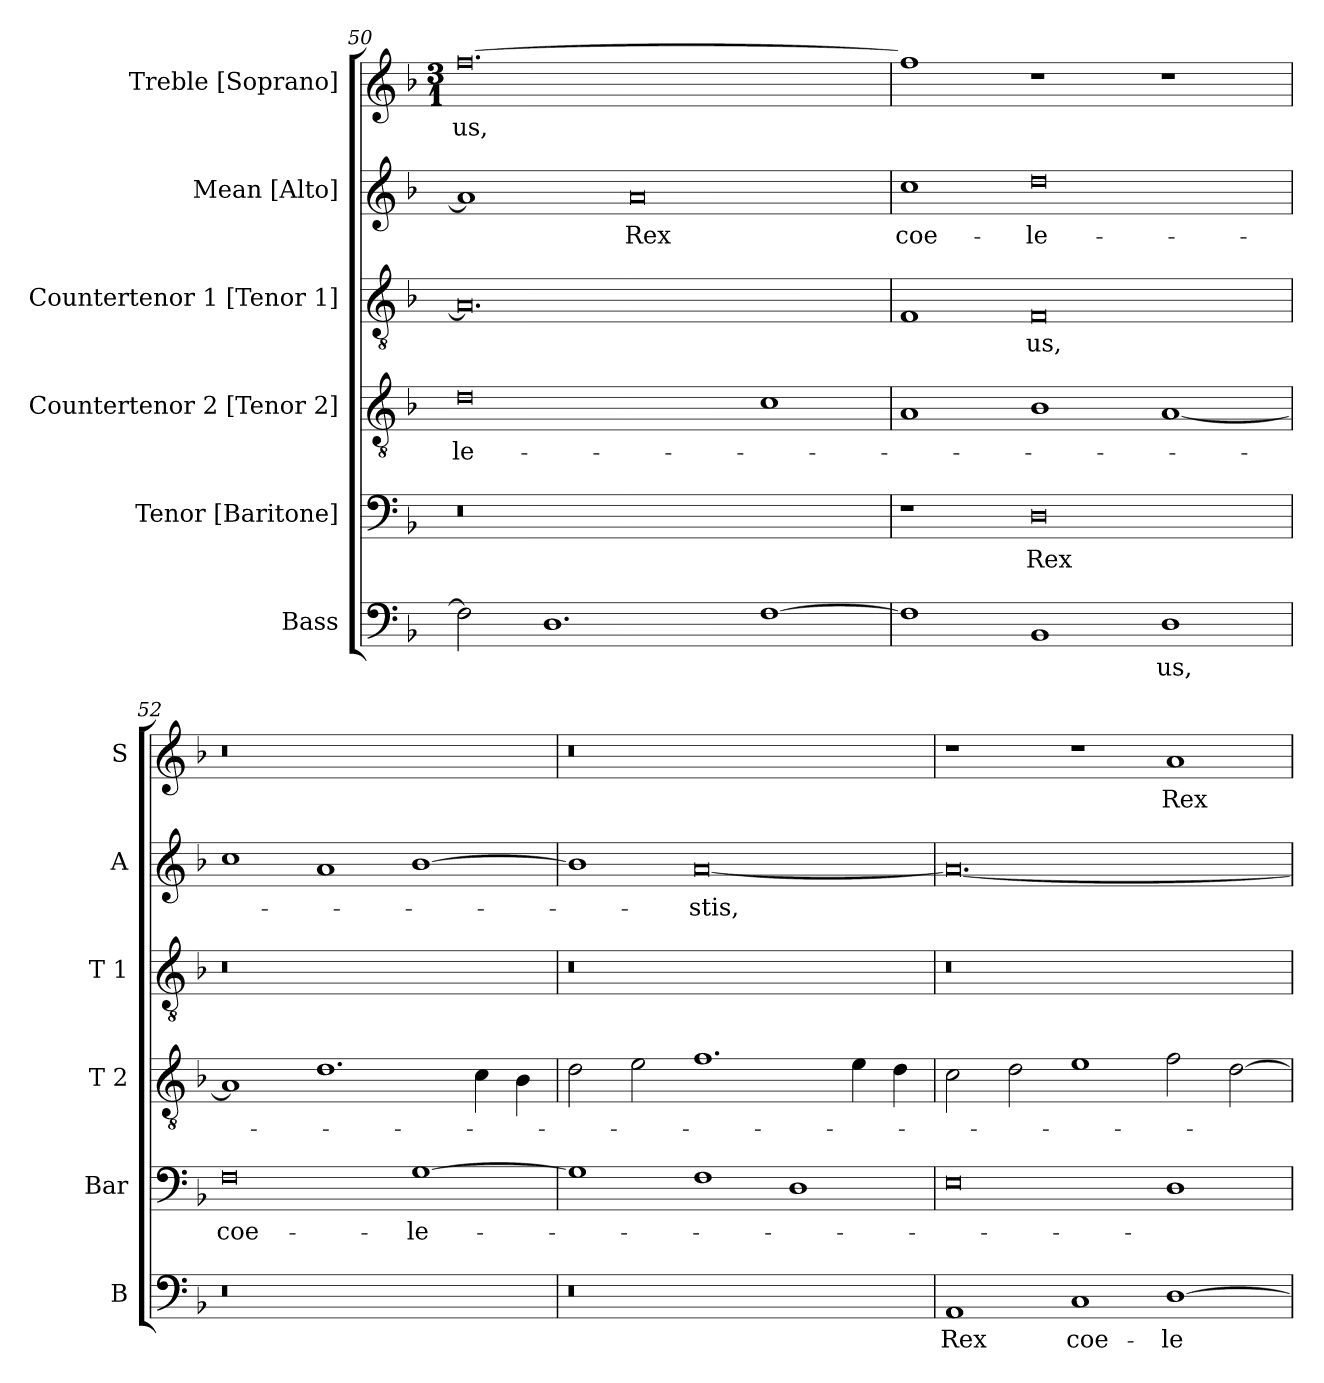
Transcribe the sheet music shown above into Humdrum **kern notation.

**kern	**text	**kern	**text	**kern	**text	**kern	**text	**kern	**text	**kern	**text
*part6	*part6	*part5	*part5	*part4	*part4	*part3	*part3	*part2	*part2	*part1	*part1
*staff6	*staff6	*staff5	*staff5	*staff4	*staff4	*staff3	*staff3	*staff2	*staff2	*staff1	*staff1
*I"Bass	*	*I"Tenor [Baritone]	*	*I"Countertenor 2 [Tenor 2]	*	*I"Countertenor 1 [Tenor 1]	*	*I"Mean [Alto]	*	*I"Treble [Soprano]	*
*I'B	*	*I'Bar	*	*I'T 2	*	*I'T 1	*	*I'A	*	*I'S	*
*clefF4	*	*clefF4	*	*clefGv2	*	*clefGv2	*	*clefG2	*	*clefG2	*
*k[b-]	*	*k[b-]	*	*k[b-]	*	*k[b-]	*	*k[b-]	*	*k[b-]	*
*d:	*	*d:	*	*d:	*	*d:	*	*d:	*	*d:	*
*	*	*	*	*	*	*	*	*	*	*M3/1	*
=50	=50	=50	=50	=50	=50	=50	=50	=50	=50	=50	=50
!	!	!	!	!	!LO:LY:b	!	!	!	!	!	!LO:LY:b
2F\]	.	0.r	.	0d	-le-	0.A]	.	1a]	.	[0.ff	-us,
1.D	.	.	.	.	.	.	.	.	.	.	.
!	!	!	!	!	!	!	!	!	!LO:LY:b	!	!
.	.	.	.	.	.	.	.	0a	Rex	.	.
[1F	.	.	.	1c	.	.	.	.	.	.	.
=51	=51	=51	=51	=51	=51	=51	=51	=51	=51	=51	=51
!	!	!	!	!	!	!	!	!	!LO:LY:b	!	!
1F]	.	1r	.	1A	.	1F	.	1cc	coe-	1ff]	.
!	!	!	!LO:LY:b	!	!	!	!LO:LY:b	!	!LO:LY:b	!	!
1BB-	.	0D	Rex	1B-	.	0F	-us,	0dd	-le-	1r	.
!	!LO:LY:b	!	!	!	!	!	!	!	!	!	!
1D	-us,	.	.	[1A	.	.	.	.	.	1r	.
=52	=52	=52	=52	=52	=52	=52	=52	=52	=52	=52	=52
!	!	!	!LO:LY:b	!	!	!	!	!	!	!	!
0.r	.	0F	coe-	1A]	.	0.r	.	1cc	.	0.r	.
.	.	.	.	1.d	.	.	.	1a	.	.	.
!	!	!	!LO:LY:b	!	!	!	!	!	!	!	!
.	.	[1G	-le-	.	.	.	.	[1b-	.	.	.
.	.	.	.	4c\	.	.	.	.	.	.	.
.	.	.	.	4B-\	.	.	.	.	.	.	.
!!LO:LB:g=z
=53	=53	=53	=53	=53	=53	=53	=53	=53	=53	=53	=53
0.r	.	1G]	.	2d\	.	0.r	.	1b-]	.	0.r	.
.	.	.	.	2e\	.	.	.	.	.	.	.
!	!	!	!	!	!	!	!	!	!LO:LY:b	!	!
.	.	1F	.	1.f	.	.	.	[0a	-stis,	.	.
.	.	1D	.	.	.	.	.	.	.	.	.
.	.	.	.	4e\	.	.	.	.	.	.	.
.	.	.	.	4d\	.	.	.	.	.	.	.
!!LO:PB:g=z
=54	=54	=54	=54	=54	=54	=54	=54	=54	=54	=54	=54
!	!LO:LY:b	!	!	!	!	!	!	!	!	!	!
1AA	Rex	0E	.	2c\	.	0.r	.	0.a_	.	1r	.
.	.	.	.	2d\	.	.	.	.	.	.	.
!	!LO:LY:b	!	!	!	!	!	!	!	!	!	!
1C	coe-	.	.	1e	.	.	.	.	.	1r	.
!	!LO:LY:b	!	!	!	!	!	!	!	!	!	!LO:LY:b
[1D	-le-	1D	.	2f\	.	.	.	.	.	[1a	Rex
.	.	.	.	[2d\	.	.	.	.	.	.	.
=	=	=	=	=	=	=	=	=	=	=	=
*-	*-	*-	*-	*-	*-	*-	*-	*-	*-	*-	*-
